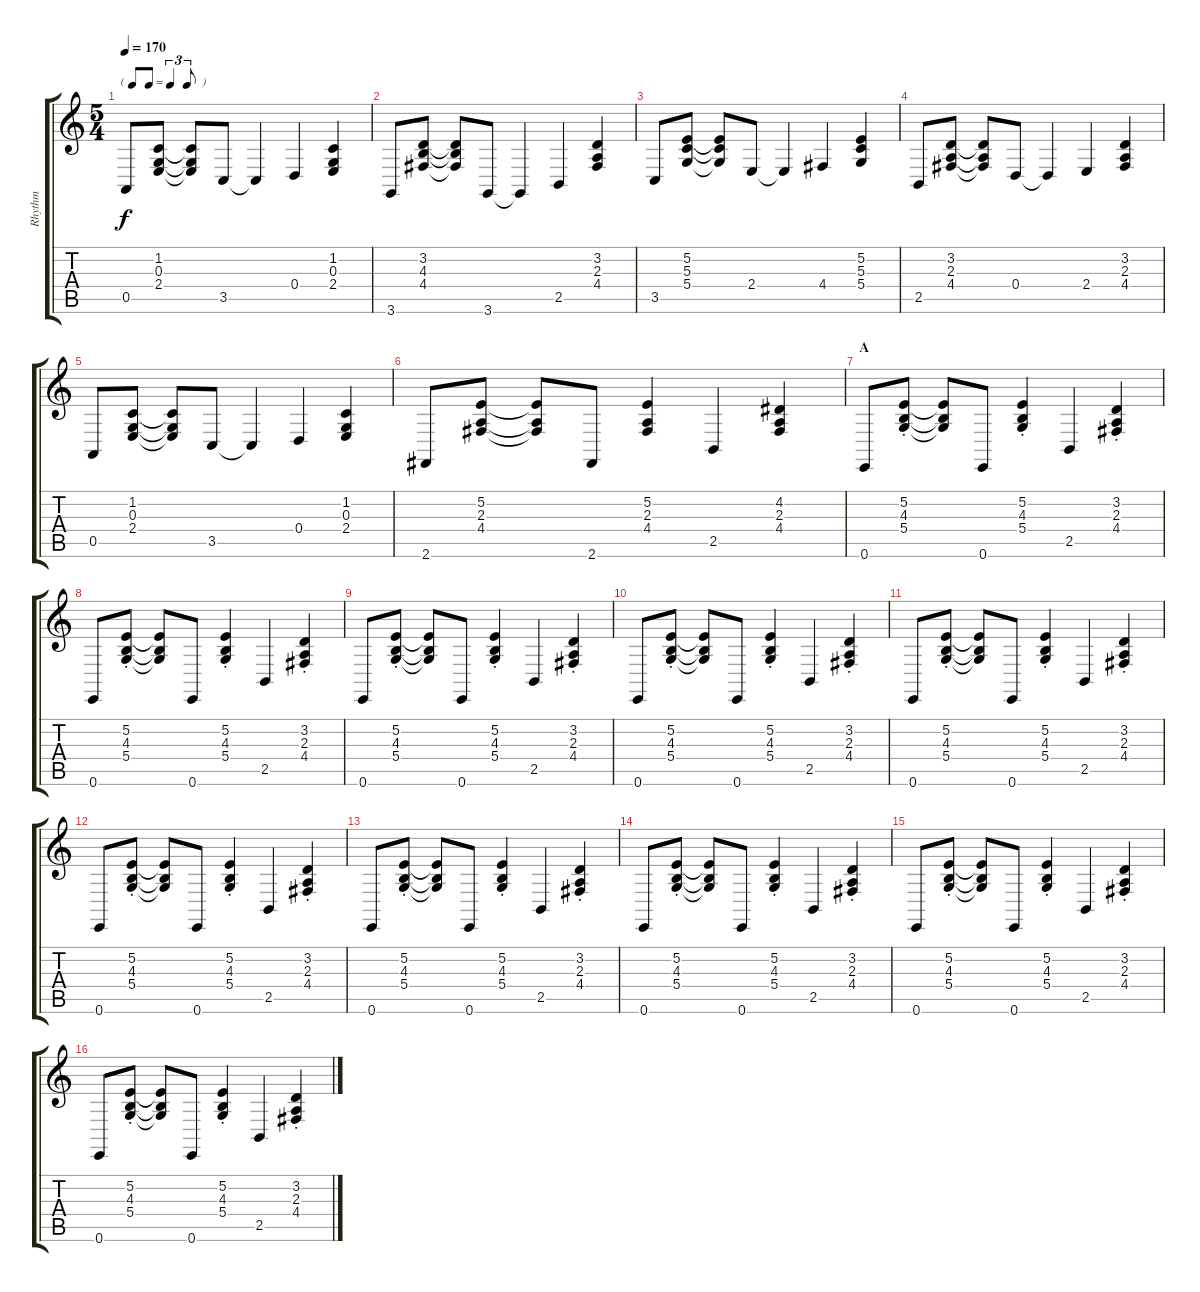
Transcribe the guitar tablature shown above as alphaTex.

\track ("Rhythm" "Rhythm") {instrument acousticgrandpiano}
\staff {score tabs}
\tuning (E4 B3 G3 D3 A2 E2) {hide}
\ts (5 4)
\tf triplet8th
\tempo 170
\clef g2
\ks c
0.5.8{dy f} (1.2 0.3 2.4).8 (1.2{t} 0.3{t} 2.4{t}).8 3.5.8 3.5{t}.4 0.4.4 (1.2 0.3 2.4).4 |
3.6.8 (3.2 4.3 4.4).8 (3.2{t} 4.3{t} 4.4{t}).8 3.6.8 3.6{t}.4 2.5.4 (3.2 2.3 4.4).4 |
3.5.8 (5.2 5.3 5.4).8 (5.2{t} 5.3{t} 5.4{t}).8 2.4.8 2.4{t}.4 4.4.4 (5.2 5.3 5.4).4 |
2.5.8 (3.2 2.3 4.4).8 (3.2{t} 2.3{t} 4.4{t}).8 0.4.8 0.4{t}.4 2.4.4 (3.2 2.3 4.4).4 |
0.5.8 (1.2 0.3 2.4).8 (1.2{t} 0.3{t} 2.4{t}).8 3.5.8 3.5{t}.4 0.4.4 (1.2 0.3 2.4).4 |
2.6.8 (5.2 2.3 4.4).8 (5.2{t} 2.3{t} 4.4{t}).8 2.6.8 (5.2 2.3 4.4).4 2.5.4 (4.2 2.3 4.4).4 |
\section ("" "A")
0.6.8 (5.2{st} 4.3{st} 5.4{st}).8 (5.2{t} 4.3{t} 5.4{t}).8 0.6.8 (5.2{st} 4.3{st} 5.4{st}).4 2.5.4 (3.2{st} 2.3{st} 4.4{st}).4 |
0.6.8 (5.2{st} 4.3{st} 5.4{st}).8 (5.2{t} 4.3{t} 5.4{t}).8 0.6.8 (5.2{st} 4.3{st} 5.4{st}).4 2.5.4 (3.2{st} 2.3{st} 4.4{st}).4 |
0.6.8 (5.2{st} 4.3{st} 5.4{st}).8 (5.2{t} 4.3{t} 5.4{t}).8 0.6.8 (5.2{st} 4.3{st} 5.4{st}).4 2.5.4 (3.2{st} 2.3{st} 4.4{st}).4 |
0.6.8 (5.2{st} 4.3{st} 5.4{st}).8 (5.2{t} 4.3{t} 5.4{t}).8 0.6.8 (5.2{st} 4.3{st} 5.4{st}).4 2.5.4 (3.2{st} 2.3{st} 4.4{st}).4 |
0.6.8 (5.2{st} 4.3{st} 5.4{st}).8 (5.2{t} 4.3{t} 5.4{t}).8 0.6.8 (5.2{st} 4.3{st} 5.4{st}).4 2.5.4 (3.2{st} 2.3{st} 4.4{st}).4 |
0.6.8 (5.2{st} 4.3{st} 5.4{st}).8 (5.2{t} 4.3{t} 5.4{t}).8 0.6.8 (5.2{st} 4.3{st} 5.4{st}).4 2.5.4 (3.2{st} 2.3{st} 4.4{st}).4 |
0.6.8 (5.2{st} 4.3{st} 5.4{st}).8 (5.2{t} 4.3{t} 5.4{t}).8 0.6.8 (5.2{st} 4.3{st} 5.4{st}).4 2.5.4 (3.2{st} 2.3{st} 4.4{st}).4 |
0.6.8 (5.2{st} 4.3{st} 5.4{st}).8 (5.2{t} 4.3{t} 5.4{t}).8 0.6.8 (5.2{st} 4.3{st} 5.4{st}).4 2.5.4 (3.2{st} 2.3{st} 4.4{st}).4 |
0.6.8 (5.2{st} 4.3{st} 5.4{st}).8 (5.2{t} 4.3{t} 5.4{t}).8 0.6.8 (5.2{st} 4.3{st} 5.4{st}).4 2.5.4 (3.2{st} 2.3{st} 4.4{st}).4 |
0.6.8 (5.2{st} 4.3{st} 5.4{st}).8 (5.2{t} 4.3{t} 5.4{t}).8 0.6.8 (5.2{st} 4.3{st} 5.4{st}).4 2.5.4 (3.2{st} 2.3{st} 4.4{st}).4
